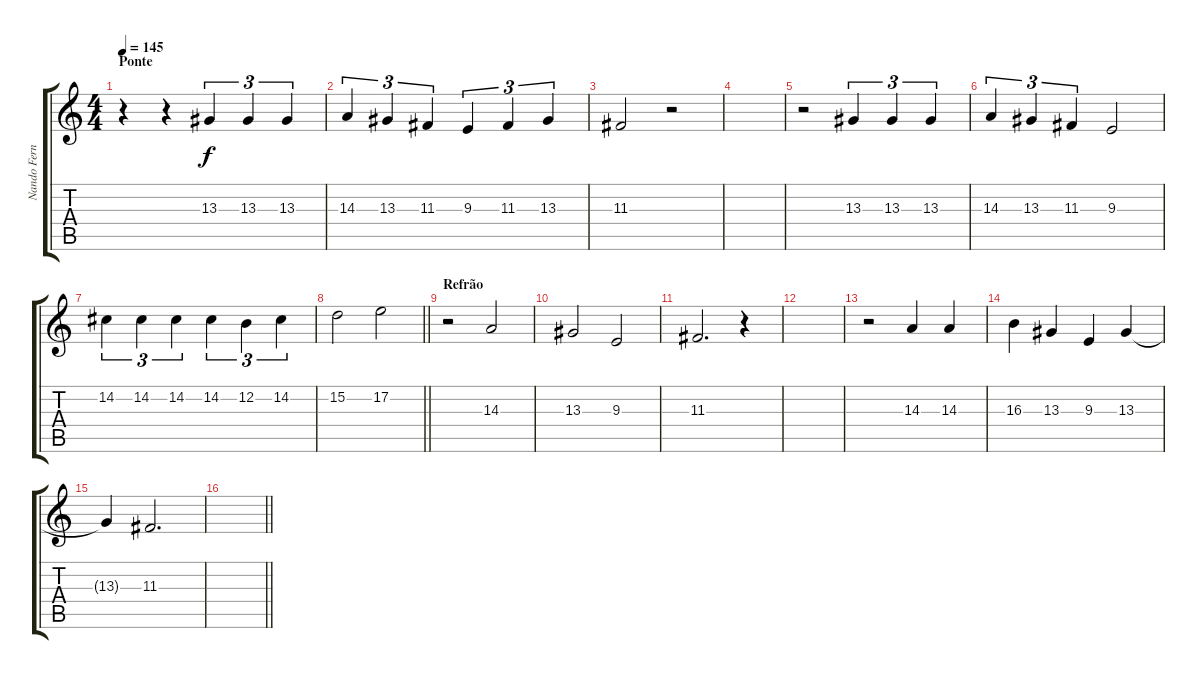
\track ("Nando Fernandes" "Nando Fern") {instrument sopranosax}
\staff {score tabs}
\tuning (E4 B3 G3 D3 A2 E2) {hide}
\ts (4 4)
\section ("" "Ponte")
\tempo 145
\clef g2
\ks c
r.4{dy mp} r.4 13.3.4{tu (3 2) dy f} 13.3.4{tu (3 2)} 13.3.4{tu (3 2)} |
14.3.4{tu (3 2)} 13.3.4{tu (3 2)} 11.3.4{tu (3 2)} 9.3.4{tu (3 2)} 11.3.4{tu (3 2)} 13.3.4{tu (3 2)} |
11.3.2 r.2 |
|
r.2 13.3.4{tu (3 2)} 13.3.4{tu (3 2)} 13.3.4{tu (3 2)} |
14.3.4{tu (3 2)} 13.3.4{tu (3 2)} 11.3.4{tu (3 2)} 9.3.2 |
14.2.4{tu (3 2)} 14.2.4{tu (3 2)} 14.2.4{tu (3 2)} 14.2.4{tu (3 2)} 12.2.4{tu (3 2)} 14.2.4{tu (3 2)} |
\barLineRight lightlight
15.2.2 17.2.2 |
\section ("" "Refrão")
r.2 14.3.2 |
13.3.2 9.3.2 |
11.3.2{d} r.4 |
|
r.2 14.3.4 14.3.4 |
16.3.4 13.3.4 9.3.4 13.3.4 |
13.3{t}.4 11.3.2{d} |
\barLineRight lightlight
